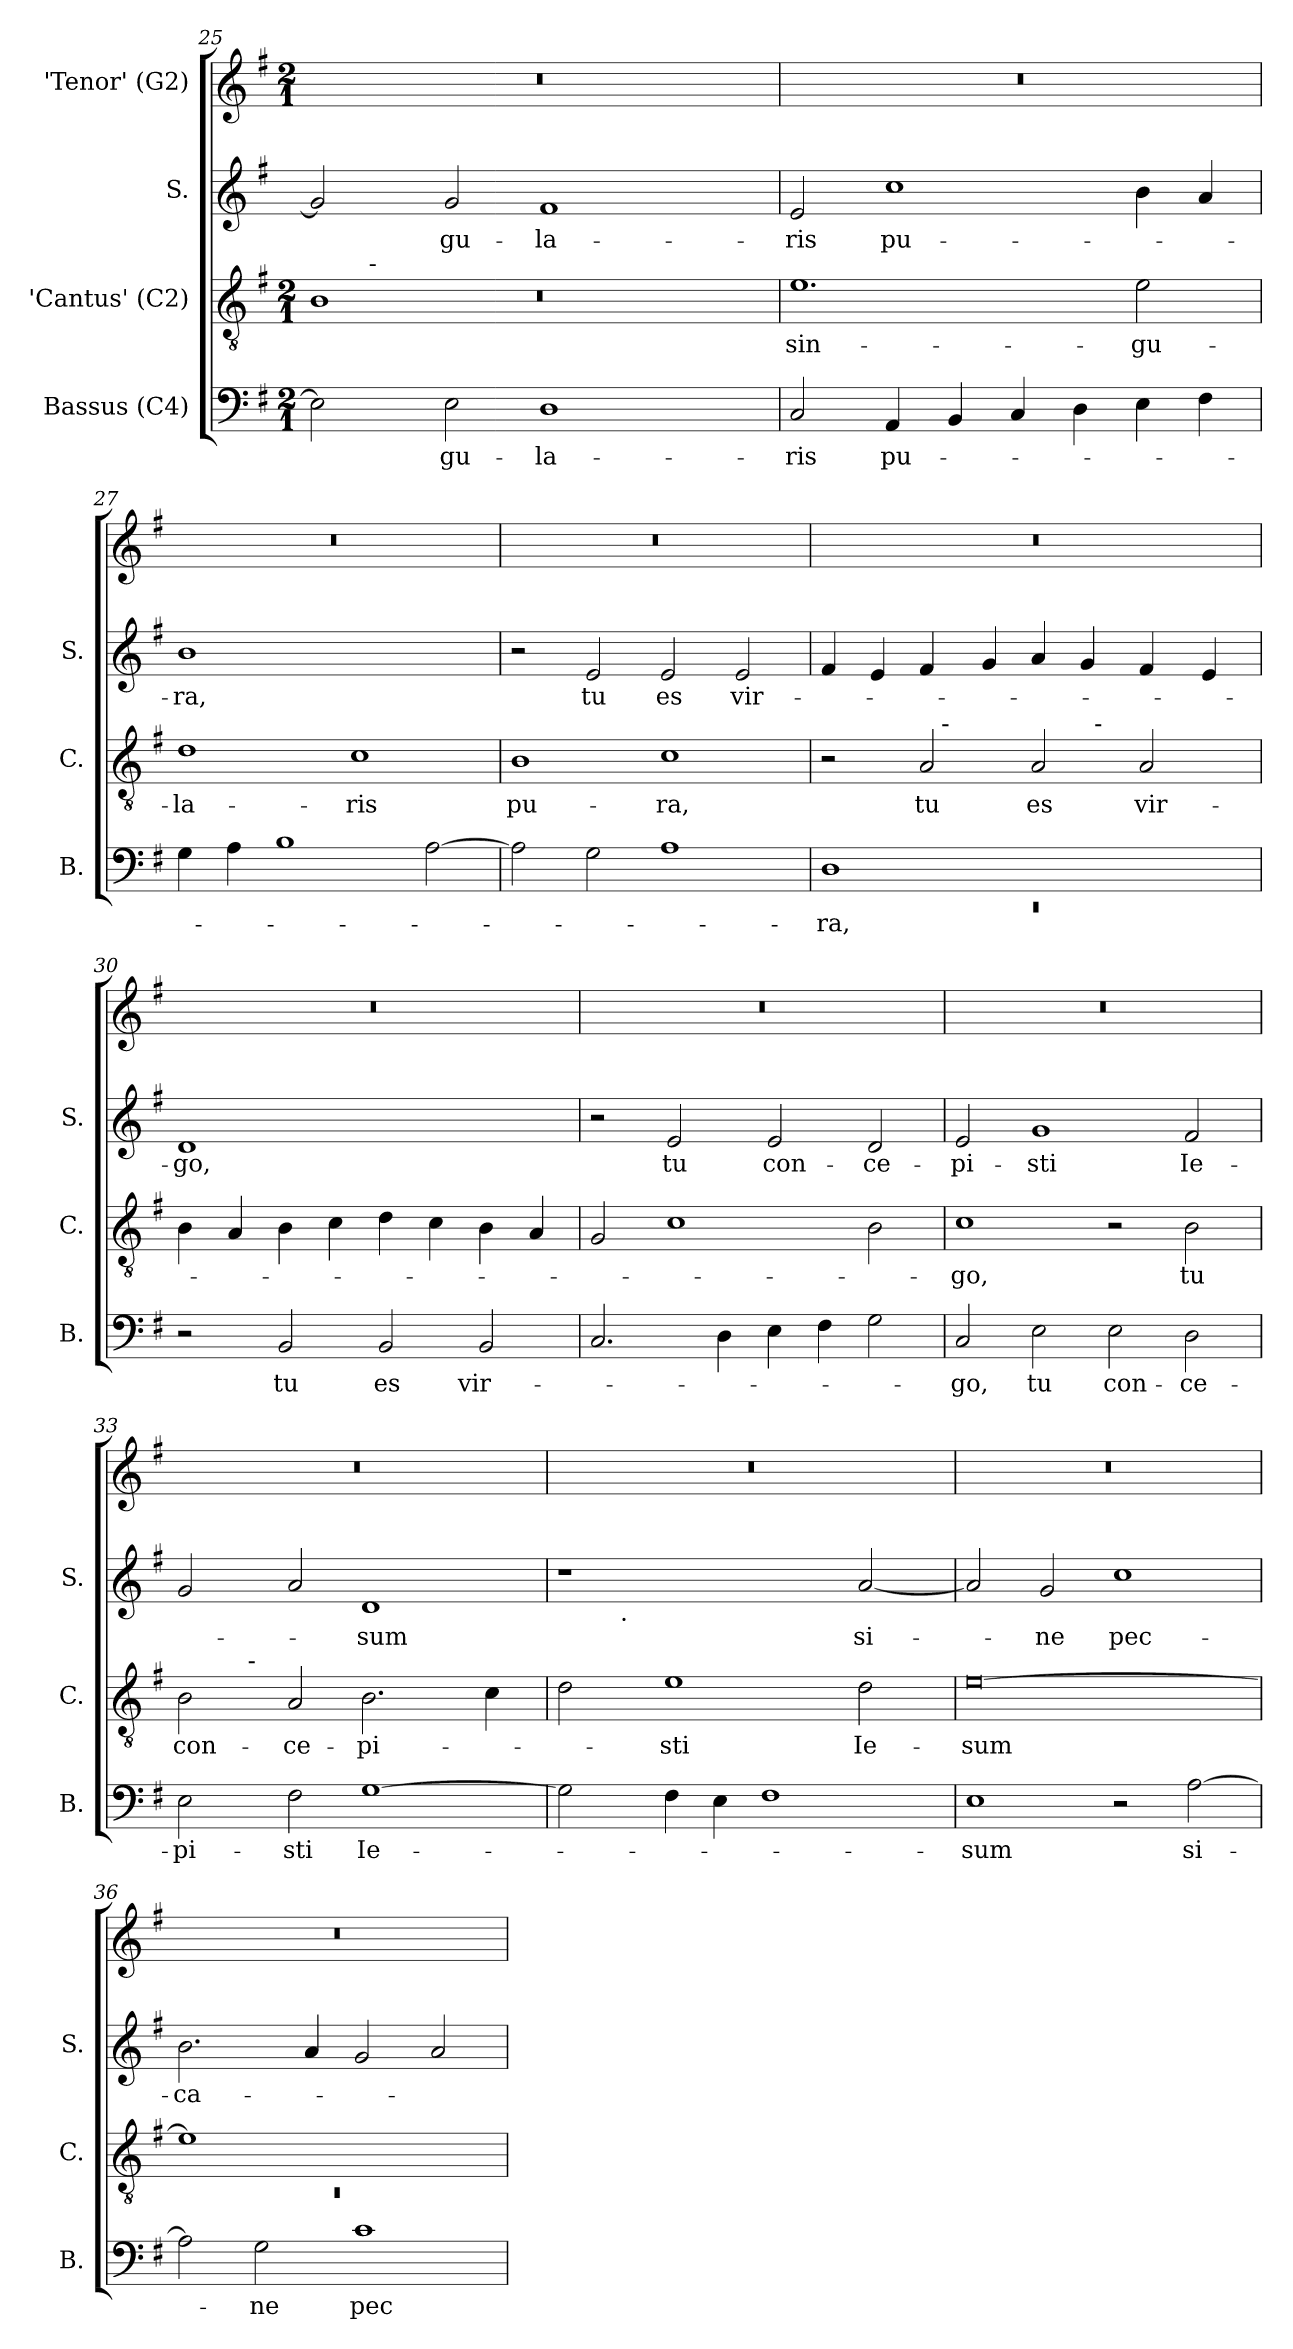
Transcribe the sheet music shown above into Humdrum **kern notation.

**kern	**text	**kern	**text	**kern	**text	**kern
*part4	*part4	*part3	*part3	*part2	*part2	*part1
*staff4	*staff4	*staff3	*staff3	*staff2	*staff2	*staff1
*I"Bassus (C4)	*	*I"'Cantus' (C2)	*	*I"S.	*	*I"'Tenor' (G2)
*I'B.	*	*I'C.	*	*I'S.	*	*
!!LO:LB:g=z
*clefF4	*	*clefGv2	*	*clefG2	*	*clefG2
*k[f#]	*	*k[f#]	*	*k[f#]	*	*k[f#]
*G:	*	*G:	*	*G:	*	*G:
*M2/1	*	*M2/1	*	*	*	*M2/1
=25	=25	=25	=25	=25	=25	=25
*	*	*^	*	*	*	*
*	*	*	*^	*	*	*	*
!	!	!	!	!LO:N:vis=1	!	!	!	!
2E\]	.	8ryy	1B	0r	.	2g/]	.	0r
.	.	32ryy	.	.	.	.	.	.
!	!	!LO:TX:a:t=-	!	!	!	!	!	!
.	.	1ryy	.	.	.	.	.	.
!	!LO:LY:b	!	!	!	!	!	!LO:LY:b	!
2E\	-gu-	.	.	.	.	2g/	-gu-	.
!	!LO:LY:b	!	!	!	!	!	!LO:LY:b	!
1D	-la-	.	1ryy	.	.	1f#	-la-	.
.	.	2ryy	.	.	.	.	.	.
.	.	4ryy	.	.	.	.	.	.
.	.	16.ryy	.	.	.	.	.	.
*	*	*v	*v	*v	*	*	*	*
=26	=26	=26	=26	=26	=26	=26
!	!LO:LY:b	!	!LO:LY:b	!	!LO:LY:b	!
2C/	-ris	1.e	sin-	2e/	-ris	0r
!	!LO:LY:b	!	!	!	!LO:LY:b	!
4AA/	pu-	.	.	1cc	pu-	.
4BB/	.	.	.	.	.	.
4C/	.	.	.	.	.	.
4D\	.	.	.	.	.	.
!	!	!	!LO:LY:b	!	!	!
4E\	.	2e\	-gu-	4b\	.	.
4F#\	.	.	.	4a/	.	.
=27	=27	=27	=27	=27	=27	=27
*	*	*	*	*^	*	*
!	!	!	!LO:LY:b	!	!LO:N:vis=1	!LO:LY:b	!
4G\	.	1d	-la-	1b	0rc	-ra,	0r
4A\	.	.	.	.	.	.	.
1B	.	.	.	.	.	.	.
!	!	!	!LO:LY:b	!	!	!	!
.	.	1c	-ris	1ryy	.	.	.
[>2A\	.	.	.	.	.	.	.
*	*	*	*	*v	*v	*	*
=28	=28	=28	=28	=28	=28	=28
!	!	!	!LO:LY:b	!	!	!
2A\]	.	1B	pu-	2r	.	0r
!	!	!	!	!	!LO:LY:b	!
2G\	.	.	.	2e/	tu	.
!	!	!	!LO:LY:b	!	!LO:LY:b	!
1A	.	1c	-ra,	2e/	es	.
!	!	!	!	!	!LO:LY:b	!
.	.	.	.	2e/	vir-	.
!!LO:LB:g=z
=29	=29	=29	=29	=29	=29	=29
*^	*	*	*	*	*	*
!	!LO:N:vis=1	!LO:LY:b	!	!	!	!	!
*	*	*	*^	*	*	*	*
*	*	*	*	*^	*	*	*	*
1D	0rEE	-ra,	2r	2ryy	1ryy	.	4f#/	.	0r
.	.	.	.	.	.	.	4e/	.	.
!	!	!	!	!	!	!LO:LY:b	!	!	!
.	.	.	2A/	16ryy	.	tu	4f#/	.	.
!	!	!	!	!LO:TX:a:t=-	!	!	!	!	!
.	.	.	.	1ryy	.	.	.	.	.
.	.	.	.	.	.	.	4g/	.	.
!	!	!	!	!	!	!LO:LY:b	!	!	!
1ryy	.	.	2A/	.	4ryy	es	4a/	.	.
.	.	.	.	.	32ryy	.	4g/	.	.
!	!	!	!	!	!LO:TX:a:t=-	!	!	!	!
.	.	.	.	.	2ryy	.	.	.	.
!	!	!	!	!	!	!LO:LY:b	!	!	!
.	.	.	2A/	.	.	vir-	4f#/	.	.
.	.	.	.	4..ryy	.	.	.	.	.
.	.	.	.	.	.	.	4e/	.	.
.	.	.	.	.	8..ryy	.	.	.	.
=30	=30	=30	=30	=30	=30	=30	=30	=30	=30
*	*	*	*	*	*	*	*^	*	*
!	!	!	!	!	!	!	!	!LO:N:vis=1	!LO:LY:b	!
*v	*v	*	*	*	*	*	*	*	*	*
*	*	*v	*v	*v	*	*	*	*	*
2r	.	4B\	.	1d	0rc	-go,	0r
.	.	4A/	.	.	.	.	.
!	!LO:LY:b	!	!	!	!	!	!
2BB/	tu	4B\	.	.	.	.	.
.	.	4c\	.	.	.	.	.
!	!LO:LY:b	!	!	!	!	!	!
2BB/	es	4d\	.	1ryy	.	.	.
.	.	4c\	.	.	.	.	.
!	!LO:LY:b	!	!	!	!	!	!
2BB/	vir-	4B\	.	.	.	.	.
.	.	4A/	.	.	.	.	.
*	*	*	*	*v	*v	*	*
=31	=31	=31	=31	=31	=31	=31
2.C/	.	2G/	.	2r	.	0r
!	!	!	!	!	!LO:LY:b	!
.	.	1c	.	2e/	tu	.
4D\	.	.	.	.	.	.
!	!	!	!	!	!LO:LY:b	!
4E\	.	.	.	2e/	con-	.
4F#\	.	.	.	.	.	.
!	!	!	!	!	!LO:LY:b	!
2G\	.	2B\	.	2d/	-ce-	.
=32	=32	=32	=32	=32	=32	=32
!	!LO:LY:b	!	!LO:LY:b	!	!LO:LY:b	!
2C/	-go,	1c	-go,	2e/	-pi-	0r
!	!LO:LY:b	!	!	!	!LO:LY:b	!
2E\	tu	.	.	1g	-sti	.
!	!LO:LY:b	!	!	!	!	!
2E\	con-	2r	.	.	.	.
!	!LO:LY:b	!	!LO:LY:b	!	!LO:LY:b	!
2D\	-ce-	2B\	tu	2f#/	Ie-	.
!!LO:PB:g=z
=33	=33	=33	=33	=33	=33	=33
!	!LO:LY:b	!	!LO:LY:b	!	!	!
*	*	*^	*	*	*	*
2E\	-pi-	2B\	4ryy	con-	2g/	.	0r
.	.	.	16ryy	.	.	.	.
!	!	!	!LO:TX:a:t=-	!	!	!	!
.	.	.	1ryy	.	.	.	.
!	!LO:LY:b	!	!	!LO:LY:b	!	!	!
2F#\	-sti	2A/	.	-ce-	2a/	.	.
!	!LO:LY:b	!	!	!LO:LY:b	!	!LO:LY:b	!
[>1G	Ie-	2.B\	.	-pi-	1d	-sum	.
.	.	.	2ryy	.	.	.	.
.	.	4c\	.	.	.	.	.
.	.	.	8.ryy	.	.	.	.
*	*	*v	*v	*	*	*	*
=34	=34	=34	=34	=34	=34	=34
*	*	*	*	*^	*	*
2G\]	.	2d\	.	1r	4ryy	.	0r
.	.	.	.	.	32ryy	.	.
!	!	!	!	!	!LO:TX:b:t=.	!	!
.	.	.	.	.	1ryy	.	.
!	!	!	!LO:LY:b	!	!	!	!
4F#\	.	1e	-sti	.	.	.	.
4E\	.	.	.	.	.	.	.
1F#	.	.	.	2ryy	.	.	.
.	.	.	.	.	2ryy	.	.
!	!	!	!LO:LY:b	!	!	!LO:LY:b	!
.	.	2d\	Ie-	[<2a/	.	si-	.
.	.	.	.	.	8..ryy	.	.
=35	=35	=35	=35	=35	=35	=35	=35
!	!LO:LY:b	!	!LO:LY:b	!	!	!	!
*	*	*	*	*v	*v	*	*
1E	-sum	[>0e	-sum	2a/]	.	0r
!	!	!	!	!	!LO:LY:b	!
.	.	.	.	2g/	-ne	.
!	!	!	!	!	!LO:LY:b	!
2r	.	.	.	1cc	pec-	.
!	!LO:LY:b	!	!	!	!	!
[>2A\	si-	.	.	.	.	.
=36	=36	=36	=36	=36	=36	=36
*	*	*^	*	*	*	*
!	!	!	!LO:N:vis=1	!	!	!LO:LY:b	!
2A\]	.	1e]	0rC	.	2.b\	-ca-	0r
!	!LO:LY:b	!	!	!	!	!	!
2G\	-ne	.	.	.	.	.	.
.	.	.	.	.	4a/	.	.
!	!LO:LY:b	!	!	!	!	!	!
1c	pec-	1ryy	.	.	2g/	.	.
.	.	.	.	.	2a/	.	.
*	*	*v	*v	*	*	*	*
=	=	=	=	=	=	=
*-	*-	*-	*-	*-	*-	*-
